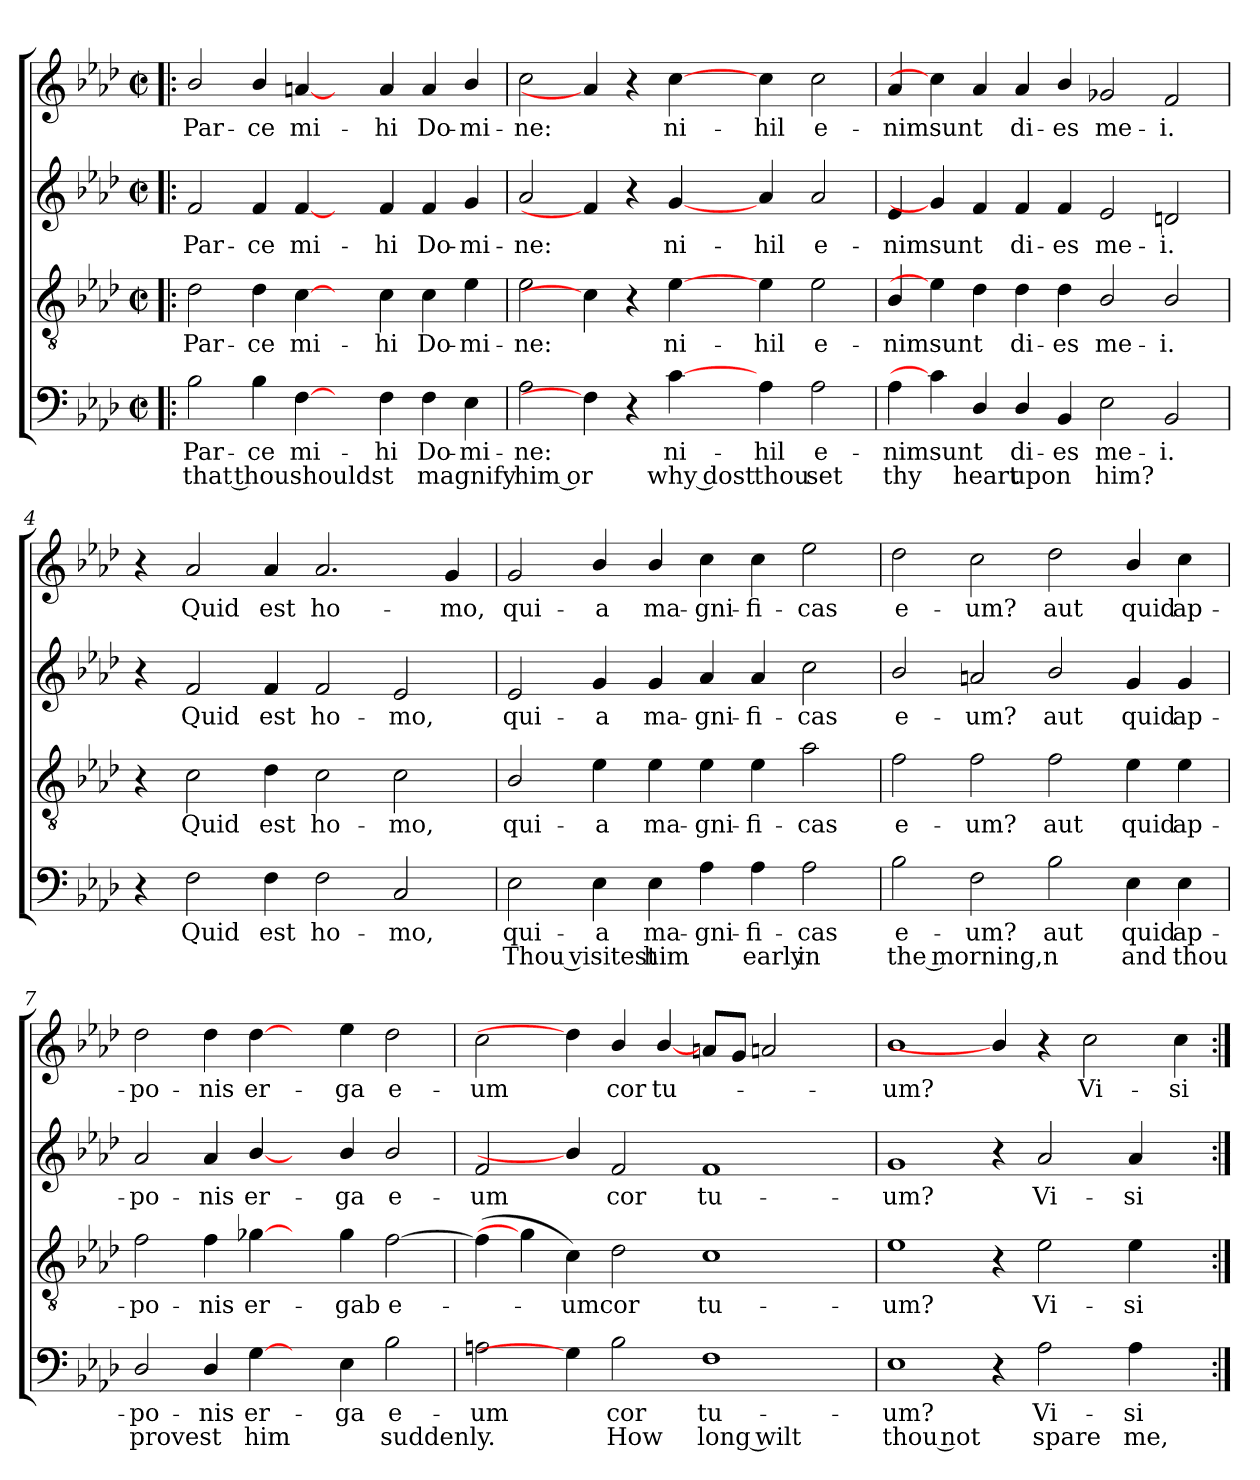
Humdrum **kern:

**kern	**text	**text	**kern	**text	**kern	**text	**kern	**text
*part4	*part4	*part4	*part3	*part3	*part2	*part2	*part1	*part1
*staff4	*staff4	*staff4	*staff3	*staff3	*staff2	*staff2	*staff1	*staff1
*clefF4	*	*	*clefGv2	*	*clefG2	*	*clefG2	*
*k[b-e-a-d-]	*	*	*k[b-e-a-d-]	*	*k[b-e-a-d-]	*	*k[b-e-a-d-]	*
*A-:	*	*	*A-:	*	*A-:	*	*A-:	*
*M2/2	*	*	*M2/2	*	*M2/2	*	*M2/2	*
*met(c|)	*	*	*met(c|)	*	*met(c|)	*	*met(c|)	*
=1!|:	=1!|:	=1!|:	=1!|:	=1!|:	=1!|:	=1!|:	=1!|:	=1!|:
!	!LO:LY:b	!LO:LY:b	!	!LO:LY:b	!	!LO:LY:b	!	!LO:LY:b
2B-\	Par-	that thou	2d-\	Par-	2f/	Par-	2b-/	Par-
!	!LO:LY:b	!	!	!LO:LY:b	!	!LO:LY:b	!	!LO:LY:b
4B-\	-ce	.	4d-\	-ce	4f/	-ce	4b-/	-ce
!	!LO:LY:b	!LO:LY:b	!	!LO:LY:b	!	!LO:LY:b	!	!LO:LY:b
[4F\	mi-	shouldst	[4c\	mi-	[4f/	mi-	[4an/	mi-
4ryy	.	.	4ryy	.	4ryy	.	4ryy	.
!	!LO:LY:b	!	!	!LO:LY:b	!	!LO:LY:b	!	!LO:LY:b
4F\	-hi	.	4c\	-hi	4f/	-hi	4a/	-hi
!	!LO:LY:b	!LO:LY:b	!	!LO:LY:b	!	!LO:LY:b	!	!LO:LY:b
4F\	Do-	magnify	4c\	Do-	4f/	Do-	4a/	Do-
!	!LO:LY:b:rj	!	!	!LO:LY:b:rj	!	!LO:LY:b:rj	!	!LO:LY:b:rj
4E-\	-mi-	.	4e-\	-mi-	4g/	-mi-	4b-/	-mi-
=2	=2	=2	=2	=2	=2	=2	=2	=2
!	!LO:LY:b	!LO:LY:b	!	!LO:LY:b	!	!LO:LY:b	!	!LO:LY:b
2A-\	-ne:	him or	2e-\	-ne:	2a-/	-ne:	2cc\	-ne:
4F\]	.	.	4c\]	.	4f/]	.	4a/]	.
4r	.	.	4r	.	4r	.	4r	.
!	!LO:LY:b	!LO:LY:b	!	!LO:LY:b	!	!LO:LY:b	!	!LO:LY:b
[4c\	ni-	why dost	[4e-\	ni-	[4g/	ni-	[4cc\	ni-
!	!LO:LY:b	!LO:LY:b	!	!LO:LY:b	!	!LO:LY:b	!	!LO:LY:b
4A-\	-hil	thou	4e-\	-hil	4a-/	-hil	4cc\	-hil
!	!LO:LY:b	!LO:LY:b	!	!LO:LY:b	!	!LO:LY:b	!	!LO:LY:b
2A-\	e-	set	2e-\	e-	2a-/	e-	2cc\	e-
=3	=3	=3	=3	=3	=3	=3	=3	=3
!	!LO:LY:b	!LO:LY:b	!	!LO:LY:b	!	!LO:LY:b	!	!LO:LY:b
4A-\	-nimsunt	thy	4B-/	-nimsunt	4e-/	-nimsunt	4a-/	-nimsunt
4c\]	.	.	4e-\]	.	4g/]	.	4cc\]	.
!	!	!LO:LY:b	!	!	!	!	!	!
4D-/	.	heart	4d-\	.	4f/	.	4a-/	.
!	!LO:LY:b	!LO:LY:b	!	!LO:LY:b	!	!LO:LY:b	!	!LO:LY:b
4D-/	di-	upon	4d-\	di-	4f/	di-	4a-/	di-
!	!LO:LY:b	!	!	!LO:LY:b	!	!LO:LY:b	!	!LO:LY:b
4BB-/	-es	.	4d-\	-es	4f/	-es	4b-/	-es
!	!LO:LY:b	!LO:LY:b	!	!LO:LY:b	!	!LO:LY:b	!	!LO:LY:b
2E-\	me-	him?	2B-/	me-	2e-/	me-	2g-X/	me-
!	!LO:LY:b	!	!	!LO:LY:b	!	!LO:LY:b	!	!LO:LY:b
2BB-/	-i.	.	2B-/	-i.	2dn/	-i.	2f/	-i.
=4	=4	=4	=4	=4	=4	=4	=4	=4
4r	.	.	4r	.	4r	.	4r	.
!	!LO:LY:b	!	!	!LO:LY:b	!	!LO:LY:b	!	!LO:LY:b
2F\	Quid	.	2c\	Quid	2f/	Quid	2a-/	Quid
!	!LO:LY:b	!	!	!LO:LY:b	!	!LO:LY:b	!	!LO:LY:b
4F\	est	.	4d-\	est	4f/	est	4a-/	est
!	!LO:LY:b	!	!	!LO:LY:b	!	!LO:LY:b	!	!LO:LY:b
2F\	ho-	.	2c\	ho-	2f/	ho-	2.a-/	ho-
!	!LO:LY:b	!	!	!LO:LY:b	!	!LO:LY:b	!	!
2C/	-mo,	.	2c\	-mo,	2e-/	-mo,	.	.
!	!	!	!	!	!	!	!	!LO:LY:b
.	.	.	.	.	.	.	4g/	-mo,
!!LO:LB:g=z
=5	=5	=5	=5	=5	=5	=5	=5	=5
!	!LO:LY:b	!LO:LY:b	!	!LO:LY:b	!	!LO:LY:b	!	!LO:LY:b
2E-\	qui-	Thou visitest	2B-/	qui-	2e-/	qui-	2g/	qui-
!	!LO:LY:b	!	!	!LO:LY:b	!	!LO:LY:b	!	!LO:LY:b
4E-\	-a	.	4e-\	-a	4g/	-a	4b-/	-a
!	!LO:LY:b	!LO:LY:b	!	!LO:LY:b	!	!LO:LY:b	!	!LO:LY:b
4E-\	ma-	him	4e-\	ma-	4g/	ma-	4b-/	ma-
!	!LO:LY:b	!	!	!LO:LY:b	!	!LO:LY:b	!	!LO:LY:b
4A-\	-gni-	.	4e-\	-gni-	4a-/	-gni-	4cc\	-gni-
!	!LO:LY:b	!LO:LY:b	!	!LO:LY:b	!	!LO:LY:b	!	!LO:LY:b
4A-\	-fi-	early	4e-\	-fi-	4a-/	-fi-	4cc\	-fi-
!	!LO:LY:b:rj	!LO:LY:b:rj	!	!LO:LY:b:rj	!	!LO:LY:b:rj	!	!LO:LY:b:rj
2A-\	-cas	in	2a-\	-cas	2cc\	-cas	2ee-\	-cas
=6	=6	=6	=6	=6	=6	=6	=6	=6
!	!LO:LY:b	!LO:LY:b	!	!LO:LY:b	!	!LO:LY:b	!	!LO:LY:b
2B-\	e-	the morning,n	2f\	e-	2b-/	e-	2dd-\	e-
!	!LO:LY:b	!	!	!LO:LY:b	!	!LO:LY:b	!	!LO:LY:b
2F\	-um?	.	2f\	-um?	2an/	-um?	2cc\	-um?
!	!LO:LY:b	!	!	!LO:LY:b	!	!LO:LY:b	!	!LO:LY:b
2B-\	aut	.	2f\	aut	2b-/	aut	2dd-\	aut
!	!LO:LY:b	!LO:LY:b	!	!LO:LY:b	!	!LO:LY:b	!	!LO:LY:b
4E-\	quid	and	4e-\	quid	4g/	quid	4b-/	quid
!	!LO:LY:b	!LO:LY:b	!	!LO:LY:b	!	!LO:LY:b	!	!LO:LY:b
4E-\	ap-	thou	4e-\	ap-	4g/	ap-	4cc\	ap-
=7	=7	=7	=7	=7	=7	=7	=7	=7
!	!LO:LY:b	!LO:LY:b	!	!LO:LY:b	!	!LO:LY:b	!	!LO:LY:b
2D-/	-po-	provest	2f\	-po-	2a-/	-po-	2dd-\	-po-
!	!LO:LY:b:rj	!	!	!LO:LY:b:rj	!	!LO:LY:b:rj	!	!LO:LY:b:rj
4D-/	-nis	.	4f\	-nis	4a-/	-nis	4dd-\	-nis
!	!LO:LY:b	!LO:LY:b	!	!LO:LY:b	!	!LO:LY:b	!	!LO:LY:b
[4G\	er-	him	[4g-X\	er-	[4b-/	er-	[4dd-\	er-
4ryy	.	.	4ryy	.	4ryy	.	4ryy	.
!	!LO:LY:b:rj	!	!	!LO:LY:b:rj	!	!LO:LY:b:rj	!	!LO:LY:b:rj
4E-\	-ga	.	4g-\	-gab	4b-/	-ga	4ee-\	-ga
!	!LO:LY:b	!LO:LY:b	!	!LO:LY:b	!	!LO:LY:b	!	!LO:LY:b
2B-\	e-	suddenly.	[>2f\	e-	2b-/	e-	2dd-\	e-
=8	=8	=8	=8	=8	=8	=8	=8	=8
!	!LO:LY:b	!	!	!	!	!LO:LY:b	!	!LO:LY:b
2An\	-um	.	(>4f\]	.	2f/	-um	2cc\	-um
.	.	.	4g-\]	.	.	.	.	.
!	!	!	!	!LO:LY:b	!	!	!	!
4G\]	.	.	4c\)	-umcor	4b-/]	.	4dd-\]	.
!	!LO:LY:b	!LO:LY:b	!	!	!	!LO:LY:b	!	!LO:LY:b
2B-\	cor	How	2d-\	.	2f/	cor	4b-/	cor
!	!	!	!	!	!	!	!	!LO:LY:b
.	.	.	.	.	.	.	[4b-/	tu-
!	!LO:LY:b	!LO:LY:b	!	!LO:LY:b	!	!LO:LY:b	!	!
1F	tu-	long wilt	1c	tu-	1f	tu-	8an/L	.
.	.	.	.	.	.	.	8g/J	.
.	.	.	.	.	.	.	2an/	.
.	.	.	.	.	.	.	4ryy	.
=9	=9	=9	=9	=9	=9	=9	=9	=9
!	!LO:LY:b	!LO:LY:b	!	!LO:LY:b	!	!LO:LY:b	!	!LO:LY:b
1E-	-um?	thou not	1e-	-um?	1g	-um?	1b-	-um?
4r	.	.	4r	.	4r	.	4b-/]	.
!	!LO:LY:b	!LO:LY:b	!	!LO:LY:b	!	!LO:LY:b	!	!
2A-\	Vi-	spare	2e-\	Vi-	2a-/	Vi-	4r	.
!	!	!	!	!	!	!	!	!LO:LY:b
.	.	.	.	.	.	.	2cc\	Vi-
!	!LO:LY:b	!LO:LY:b	!	!LO:LY:b	!	!LO:LY:b	!	!
4A-\	-si	me,	4e-\	-si	4a-/	-si	.	.
!	!	!	!	!	!	!	!	!LO:LY:b
4ryy	.	.	4ryy	.	4ryy	.	4cc\	-si
=:|!	=:|!	=:|!	=:|!	=:|!	=:|!	=:|!	=:|!	=:|!
*-	*-	*-	*-	*-	*-	*-	*-	*-
